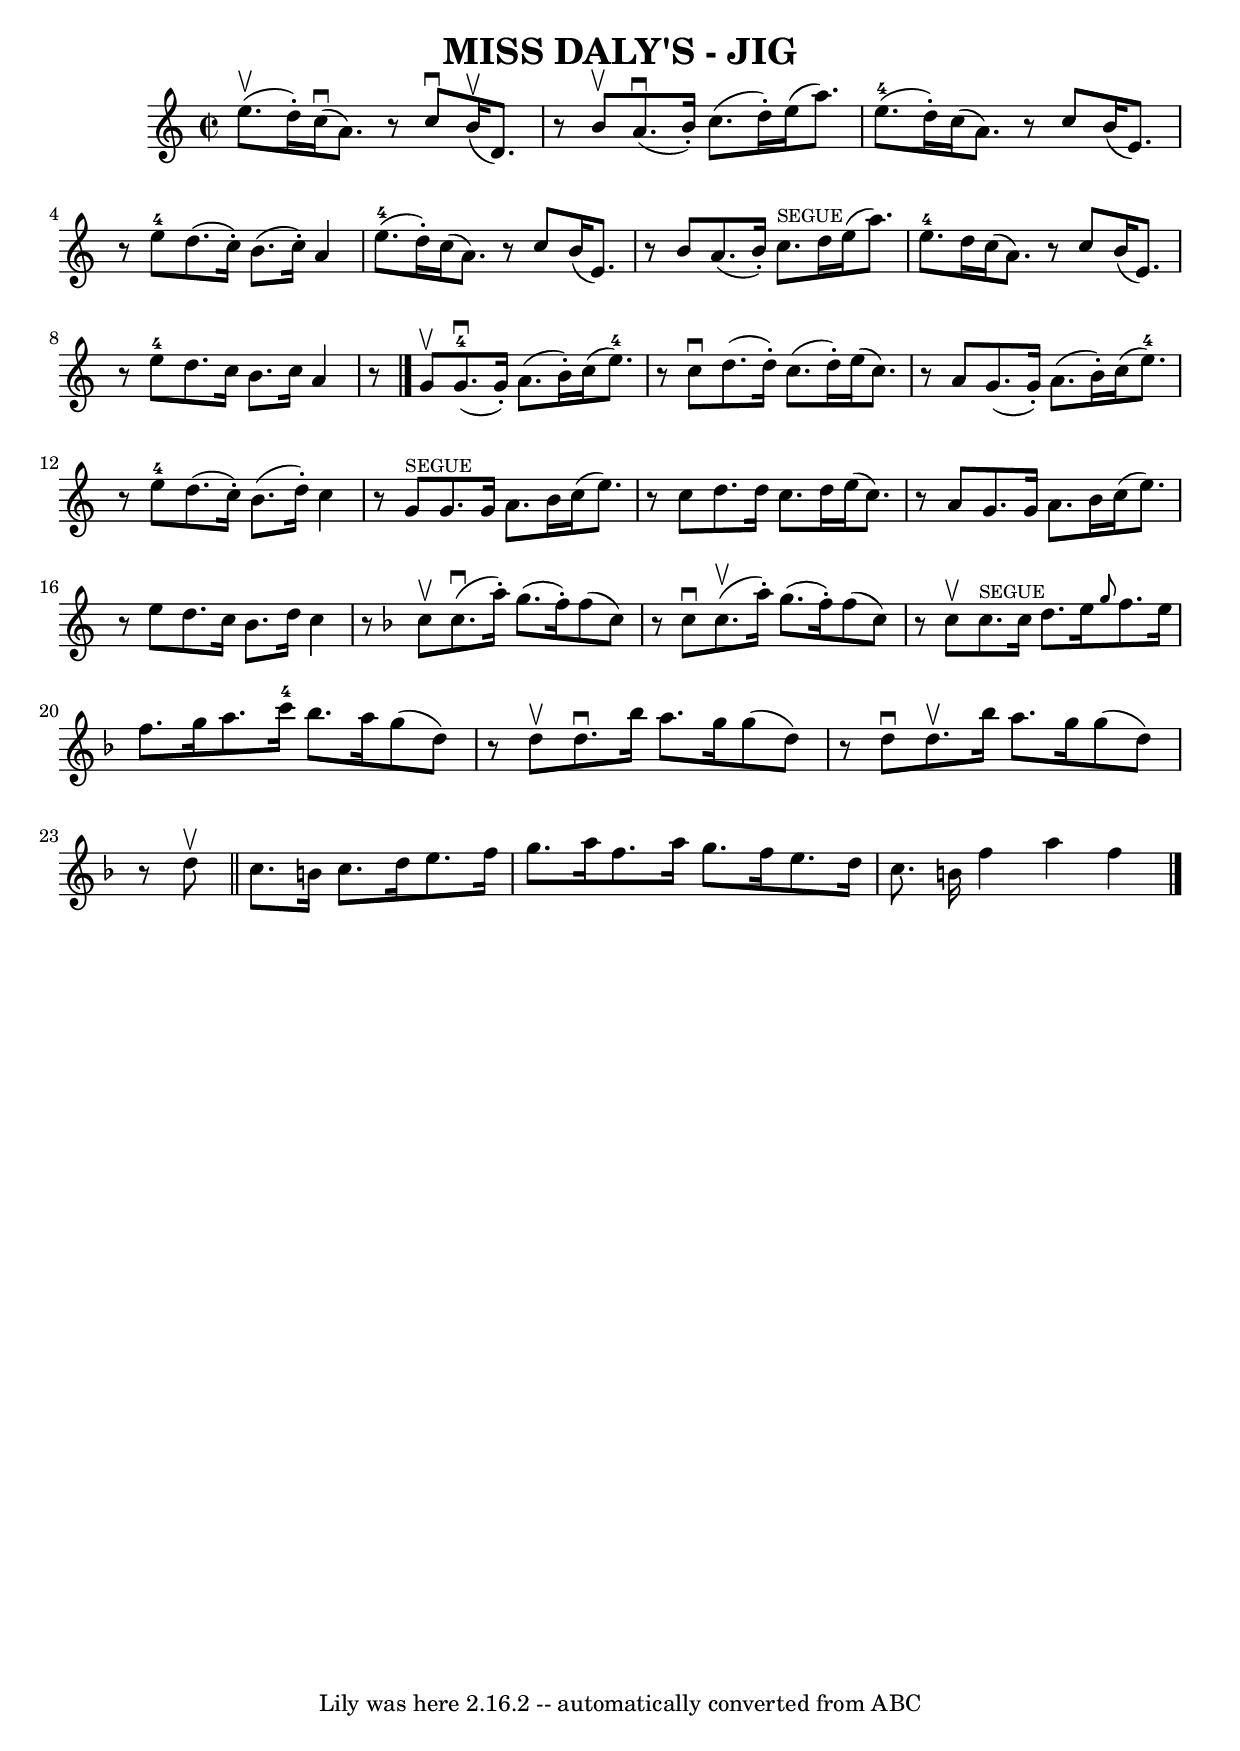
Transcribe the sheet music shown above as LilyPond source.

\version "2.16.2"
\include "Mammoth.ily"
\header {
  %% book = "Ryan's Mammoth Collection of Fiddle Tunes"
  crossRefNumber = "1"
  footnotes = ""
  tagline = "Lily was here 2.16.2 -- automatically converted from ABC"
  title = "MISS DALY'S - JIG"

}
voicedefault =  {


  \override Staff.TimeSignature #'style = #'C
  \time 2/2 
  \key a \minor
  e''8. (^\upbow d''16 -.)       |
  
  c''16 (^\downbow a'8.)   r8 c''8^\downbow b'16 (^\upbow d'8.)   
  r8 b'8^\upbow   |
  a'8. (^\downbow b'16 -.) c''8. (d''16 -. 
  -) e''16 (a''8.) e''8.-4(d''16 -.)       |
  c''16 (
  a'8.)   r8 c''8 b'16 (e'8.)   r8 e''8-4   |
  d''8. (
  c''16 -.) b'8. (c''16 -.) a'4 e''8.-4(d''16 -.)   
  |
  |
  c''16 (a'8.)   r8 c''8 b'16 (e'8.)   r8 
  b'8    |
  a'8. (b'16 -.) c''8.^\segue d''16 e''16 (
  a''8.) e''8.-4 d''16        |
  c''16 (a'8.)   r8 c''8 
  b'16 (e'8.)   r8 e''8-4   |
  d''8. c''16 b'8.    
  c''16 a'4    r8   \bar "|." g'8^\upbow       |
  g'8. 
  -4(^\downbow g'16 -.) a'8. (b'16 -.) c''16 (e''8.-4)   
  r8 c''8^\downbow   |
  d''8. (d''16 -.) c''8. (d''16 -.)   
  e''16 (c''8.)   r8 a'8        |
  g'8. (g'16 -.) a'8. (
  b'16 -.) c''16 (e''8.-4)   r8 e''8-4   |
  d''8. (
  c''16 -.) b'8. (d''16 -.) c''4    r8 g'8^\segue   |
  
  |
  g'8. g'16 a'8. b'16 c''16 (e''8.)   r8 c''8    
  |
  d''8. d''16 c''8. d''16 e''16 (c''8.)   r8 a'8     
  |
  g'8. g'16 a'8. b'16 c''16 (e''8.)   r8 e''8    
  |
  d''8. c''16 b'8. d''16 c''4    r8   
  \key f \major
  c''8 ^\upbow       |
  c''8. (^\downbow a''16 -.) g''8. (f''16 -. 
  -) f''8 (c''8)   r8 c''8^\downbow   |
  c''8. (^\upbow   
  a''16 -.) g''8. (f''16 -.) f''8 (c''8)   r8 c''8^\upbow       
  |
  c''8.^\segue c''16 d''8. e''16  \grace { g''8  
					 }   
  f''8. e''16 f''8. g''16    |
  a''8. c'''16-4 bes''8.   
  a''16 g''8 (d''8)   r8 d''8^\upbow   |
  |
  d''8. ^\downbow bes''16 a''8. g''16 g''8 (d''8)   r8 d''8^\downbow  
  |
  d''8.^\upbow bes''16 a''8. g''16 g''8 (d''8)   r8 
  d''8^\upbow   \bar "||" c''8. b'16 c''8. d''16 e''8. f''16    
  g''8. a''16    |
  f''8. a''16 g''8. f''16 e''8. d''16 
  c''8. b'16    \bar ":|" f''4 a''4 f''4    <<   \bar "|."  >>   

}

\score{
  <<

    \context Staff="default"
    {
      \voicedefault 
      
    }

  >>
  \layout {
    
  }
  \midi {
  }

}
